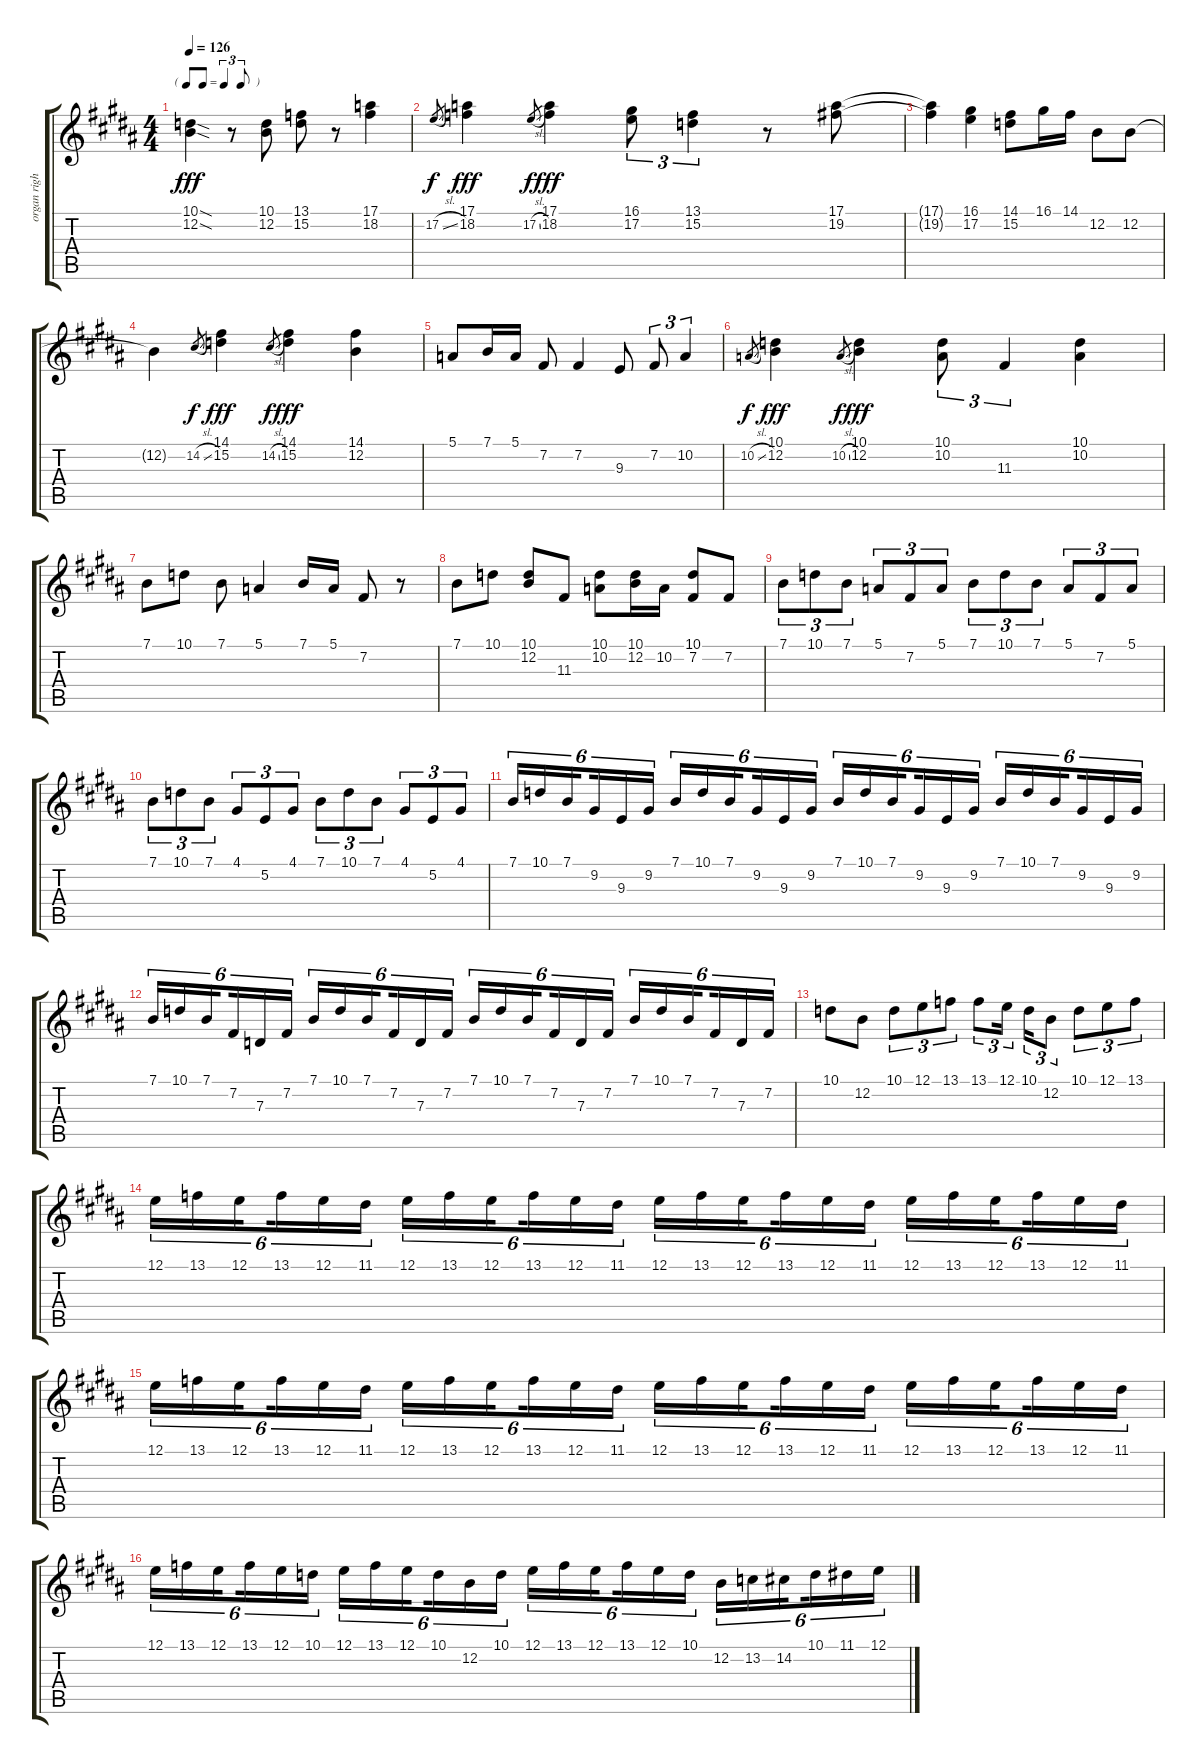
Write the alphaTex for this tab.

\track ("organ right hand" "organ righ") {instrument rockorgan}
\staff {score tabs}
\tuning (E4 B3 G3 D3 A2 E2) {hide}
\ts (4 4)
\tf triplet8th
\tempo 126
\clef g2
\ks b
(10.1{sod t} 12.2{sod t}).4{dy fff} r.8 (10.1 12.2).8 (13.1 15.2).8 r.8 (17.1 18.2).4 |
17.2{sl}.8{gr dy f} (17.1 18.2).4{dy fff} 17.2{sl}.8{gr dy f} (17.1 18.2).4{dy fff} (16.1 17.2).8{tu (3 2)} (13.1 15.2).4{tu (3 2)} r.8 (17.1 19.2).8 |
(17.1{t} 19.2{t}).4 (16.1 17.2).4 (14.1 15.2).8 16.1.16 14.1.16 12.2.8 12.2.8 |
12.2{t}.4 14.2{sl}.8{gr dy f} (14.1 15.2).4{dy fff} 14.2{sl}.8{gr dy f} (14.1 15.2).4{dy fff} (14.1 12.2).4 |
5.1.8 7.1.16 5.1.16 7.2.8 7.2.4 9.3.8 7.2.8{tu (3 2)} 10.2.4{tu (3 2)} |
10.2{sl}.8{gr dy f} (10.1 12.2).4{dy fff} 10.2{sl}.8{gr dy f} (10.1 12.2).4{dy fff} (10.1 10.2).8{tu (3 2)} 11.3.4{tu (3 2)} (10.1 10.2).4 |
7.1.8 10.1.8 7.1.8 5.1.4 7.1.16 5.1.16 7.2.8 r.8 |
7.1.8 10.1.8 (10.1 12.2).8 11.3.8 (10.1 10.2).8 (10.1 12.2).16 10.2.16 (10.1 7.2).8 7.2.8 |
7.1.8{tu (3 2)} 10.1.8{tu (3 2)} 7.1.8{tu (3 2)} 5.1.8{tu (3 2)} 7.2.8{tu (3 2)} 5.1.8{tu (3 2)} 7.1.8{tu (3 2)} 10.1.8{tu (3 2)} 7.1.8{tu (3 2)} 5.1.8{tu (3 2)} 7.2.8{tu (3 2)} 5.1.8{tu (3 2)} |
7.1.8{tu (3 2)} 10.1.8{tu (3 2)} 7.1.8{tu (3 2)} 4.1.8{tu (3 2)} 5.2.8{tu (3 2)} 4.1.8{tu (3 2)} 7.1.8{tu (3 2)} 10.1.8{tu (3 2)} 7.1.8{tu (3 2)} 4.1.8{tu (3 2)} 5.2.8{tu (3 2)} 4.1.8{tu (3 2)} |
7.1.16{tu (6 4)} 10.1.16{tu (6 4)} 7.1.16{tu (6 4) beam splitsecondary} 9.2.16{tu (6 4)} 9.3.16{tu (6 4)} 9.2.16{tu (6 4)} 7.1.16{tu (6 4)} 10.1.16{tu (6 4)} 7.1.16{tu (6 4) beam splitsecondary} 9.2.16{tu (6 4)} 9.3.16{tu (6 4)} 9.2.16{tu (6 4)} 7.1.16{tu (6 4)} 10.1.16{tu (6 4)} 7.1.16{tu (6 4) beam splitsecondary} 9.2.16{tu (6 4)} 9.3.16{tu (6 4)} 9.2.16{tu (6 4)} 7.1.16{tu (6 4)} 10.1.16{tu (6 4)} 7.1.16{tu (6 4) beam splitsecondary} 9.2.16{tu (6 4)} 9.3.16{tu (6 4)} 9.2.16{tu (6 4)} |
7.1.16{tu (6 4)} 10.1.16{tu (6 4)} 7.1.16{tu (6 4) beam splitsecondary} 7.2.16{tu (6 4)} 7.3.16{tu (6 4)} 7.2.16{tu (6 4)} 7.1.16{tu (6 4)} 10.1.16{tu (6 4)} 7.1.16{tu (6 4) beam splitsecondary} 7.2.16{tu (6 4)} 7.3.16{tu (6 4)} 7.2.16{tu (6 4)} 7.1.16{tu (6 4)} 10.1.16{tu (6 4)} 7.1.16{tu (6 4) beam splitsecondary} 7.2.16{tu (6 4)} 7.3.16{tu (6 4)} 7.2.16{tu (6 4)} 7.1.16{tu (6 4)} 10.1.16{tu (6 4)} 7.1.16{tu (6 4) beam splitsecondary} 7.2.16{tu (6 4)} 7.3.16{tu (6 4)} 7.2.16{tu (6 4)} |
10.1.8 12.2.8 10.1.8{tu (3 2)} 12.1.8{tu (3 2)} 13.1.8{tu (3 2)} 13.1.8{tu (3 2)} 12.1.16{tu (3 2) beam splitsecondary} 10.1.16{tu (3 2)} 12.2.8{tu (3 2)} 10.1.8{tu (3 2)} 12.1.8{tu (3 2)} 13.1.8{tu (3 2)} |
12.1.16{tu (6 4)} 13.1.16{tu (6 4)} 12.1.16{tu (6 4) beam splitsecondary} 13.1.16{tu (6 4)} 12.1.16{tu (6 4)} 11.1.16{tu (6 4)} 12.1.16{tu (6 4)} 13.1.16{tu (6 4)} 12.1.16{tu (6 4) beam splitsecondary} 13.1.16{tu (6 4)} 12.1.16{tu (6 4)} 11.1.16{tu (6 4)} 12.1.16{tu (6 4)} 13.1.16{tu (6 4)} 12.1.16{tu (6 4) beam splitsecondary} 13.1.16{tu (6 4)} 12.1.16{tu (6 4)} 11.1.16{tu (6 4)} 12.1.16{tu (6 4)} 13.1.16{tu (6 4)} 12.1.16{tu (6 4) beam splitsecondary} 13.1.16{tu (6 4)} 12.1.16{tu (6 4)} 11.1.16{tu (6 4)} |
12.1.16{tu (6 4)} 13.1.16{tu (6 4)} 12.1.16{tu (6 4) beam splitsecondary} 13.1.16{tu (6 4)} 12.1.16{tu (6 4)} 11.1.16{tu (6 4)} 12.1.16{tu (6 4)} 13.1.16{tu (6 4)} 12.1.16{tu (6 4) beam splitsecondary} 13.1.16{tu (6 4)} 12.1.16{tu (6 4)} 11.1.16{tu (6 4)} 12.1.16{tu (6 4)} 13.1.16{tu (6 4)} 12.1.16{tu (6 4) beam splitsecondary} 13.1.16{tu (6 4)} 12.1.16{tu (6 4)} 11.1.16{tu (6 4)} 12.1.16{tu (6 4)} 13.1.16{tu (6 4)} 12.1.16{tu (6 4) beam splitsecondary} 13.1.16{tu (6 4)} 12.1.16{tu (6 4)} 11.1.16{tu (6 4)} |
12.1.16{tu (6 4)} 13.1.16{tu (6 4)} 12.1.16{tu (6 4) beam splitsecondary} 13.1.16{tu (6 4)} 12.1.16{tu (6 4)} 10.1.16{tu (6 4)} 12.1.16{tu (6 4)} 13.1.16{tu (6 4)} 12.1.16{tu (6 4) beam splitsecondary} 10.1.16{tu (6 4)} 12.2.16{tu (6 4)} 10.1.16{tu (6 4)} 12.1.16{tu (6 4)} 13.1.16{tu (6 4)} 12.1.16{tu (6 4) beam splitsecondary} 13.1.16{tu (6 4)} 12.1.16{tu (6 4)} 10.1.16{tu (6 4)} 12.2.16{tu (6 4)} 13.2.16{tu (6 4)} 14.2.16{tu (6 4) beam splitsecondary} 10.1.16{tu (6 4)} 11.1.16{tu (6 4)} 12.1.16{tu (6 4)}
